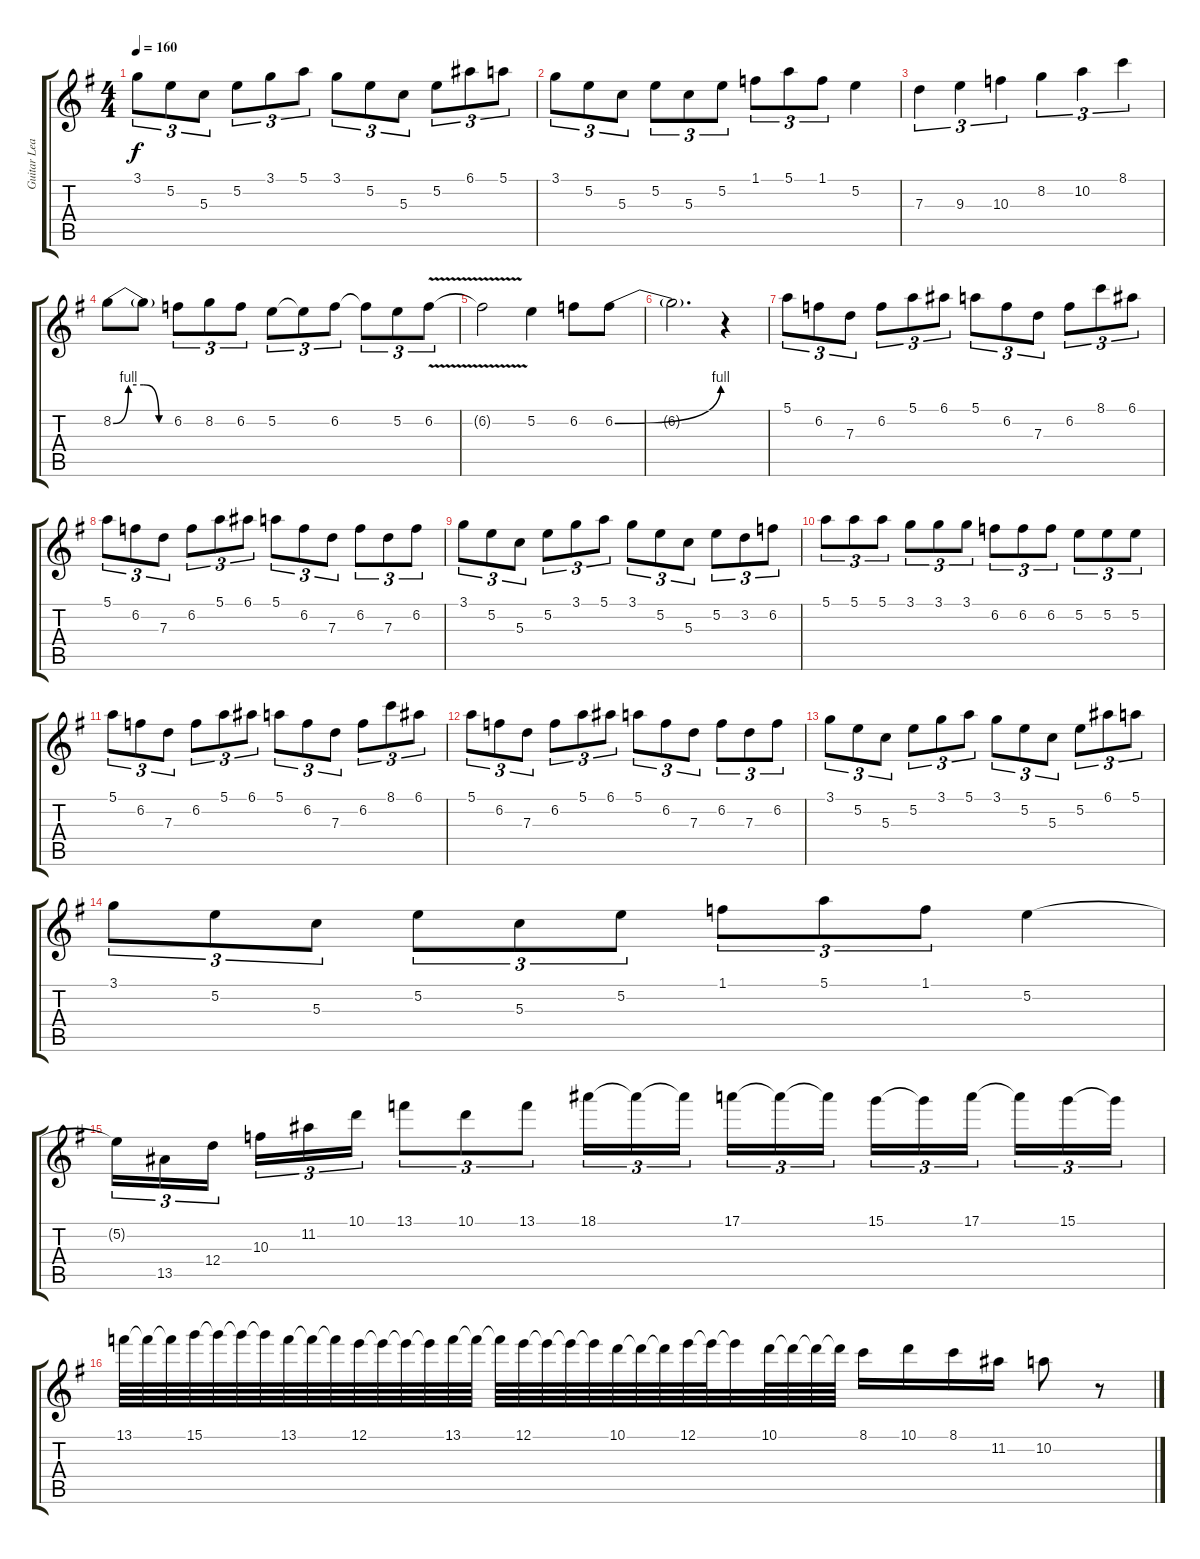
\track ("Guitar Lead" "Guitar Lea") {instrument distortionguitar}
\staff {score tabs}
\tuning (E4 B3 G3 D3 A2 E2) {hide}
\ts (4 4)
\tempo 160
\clef g2
\ks g
3.1.8{tu (3 2) dy f} 5.2.8{tu (3 2)} 5.3.8{tu (3 2)} 5.2.8{tu (3 2)} 3.1.8{tu (3 2)} 5.1.8{tu (3 2)} 3.1.8{tu (3 2)} 5.2.8{tu (3 2)} 5.3.8{tu (3 2)} 5.2.8{tu (3 2)} 6.1.8{tu (3 2)} 5.1.8{tu (3 2)} |
3.1.8{tu (3 2)} 5.2.8{tu (3 2)} 5.3.8{tu (3 2)} 5.2.8{tu (3 2)} 5.3.8{tu (3 2)} 5.2.8{tu (3 2)} 1.1.8{tu (3 2)} 5.1.8{tu (3 2)} 1.1.8{tu (3 2)} 5.2.4 |
7.3.4{tu (3 2)} 9.3.4{tu (3 2)} 10.3.4{tu (3 2)} 8.2.4{tu (3 2)} 10.2.4{tu (3 2)} 8.1.4{tu (3 2)} |
8.2{be (custom 0 0 15 4 30 4 45 0 58 0 60 0)}.8 8.2{t}.8 6.2.8{tu (3 2)} 8.2.8{tu (3 2)} 6.2.8{tu (3 2)} 5.2.8{tu (3 2)} 5.2{t}.8{tu (3 2)} 6.2.8{tu (3 2)} 6.2{t}.8{tu (3 2)} 5.2.8{tu (3 2)} 6.2{v}.8{tu (3 2)} |
6.2{t}.2 5.2.4 6.2.8 6.2{be (bend 0 0 60 4)}.8 |
6.2{t}.2{d} r.4 |
5.1.8{tu (3 2)} 6.2.8{tu (3 2)} 7.3.8{tu (3 2)} 6.2.8{tu (3 2)} 5.1.8{tu (3 2)} 6.1.8{tu (3 2)} 5.1.8{tu (3 2)} 6.2.8{tu (3 2)} 7.3.8{tu (3 2)} 6.2.8{tu (3 2)} 8.1.8{tu (3 2)} 6.1.8{tu (3 2)} |
5.1.8{tu (3 2)} 6.2.8{tu (3 2)} 7.3.8{tu (3 2)} 6.2.8{tu (3 2)} 5.1.8{tu (3 2)} 6.1.8{tu (3 2)} 5.1.8{tu (3 2)} 6.2.8{tu (3 2)} 7.3.8{tu (3 2)} 6.2.8{tu (3 2)} 7.3.8{tu (3 2)} 6.2.8{tu (3 2)} |
3.1.8{tu (3 2)} 5.2.8{tu (3 2)} 5.3.8{tu (3 2)} 5.2.8{tu (3 2)} 3.1.8{tu (3 2)} 5.1.8{tu (3 2)} 3.1.8{tu (3 2)} 5.2.8{tu (3 2)} 5.3.8{tu (3 2)} 5.2.8{tu (3 2)} 3.2.8{tu (3 2)} 6.2.8{tu (3 2)} |
5.1.8{tu (3 2)} 5.1.8{tu (3 2)} 5.1.8{tu (3 2)} 3.1.8{tu (3 2)} 3.1.8{tu (3 2)} 3.1.8{tu (3 2)} 6.2.8{tu (3 2)} 6.2.8{tu (3 2)} 6.2.8{tu (3 2)} 5.2.8{tu (3 2)} 5.2.8{tu (3 2)} 5.2.8{tu (3 2)} |
5.1.8{tu (3 2)} 6.2.8{tu (3 2)} 7.3.8{tu (3 2)} 6.2.8{tu (3 2)} 5.1.8{tu (3 2)} 6.1.8{tu (3 2)} 5.1.8{tu (3 2)} 6.2.8{tu (3 2)} 7.3.8{tu (3 2)} 6.2.8{tu (3 2)} 8.1.8{tu (3 2)} 6.1.8{tu (3 2)} |
5.1.8{tu (3 2)} 6.2.8{tu (3 2)} 7.3.8{tu (3 2)} 6.2.8{tu (3 2)} 5.1.8{tu (3 2)} 6.1.8{tu (3 2)} 5.1.8{tu (3 2)} 6.2.8{tu (3 2)} 7.3.8{tu (3 2)} 6.2.8{tu (3 2)} 7.3.8{tu (3 2)} 6.2.8{tu (3 2)} |
3.1.8{tu (3 2)} 5.2.8{tu (3 2)} 5.3.8{tu (3 2)} 5.2.8{tu (3 2)} 3.1.8{tu (3 2)} 5.1.8{tu (3 2)} 3.1.8{tu (3 2)} 5.2.8{tu (3 2)} 5.3.8{tu (3 2)} 5.2.8{tu (3 2)} 6.1.8{tu (3 2)} 5.1.8{tu (3 2)} |
3.1.8{tu (3 2)} 5.2.8{tu (3 2)} 5.3.8{tu (3 2)} 5.2.8{tu (3 2)} 5.3.8{tu (3 2)} 5.2.8{tu (3 2)} 1.1.8{tu (3 2)} 5.1.8{tu (3 2)} 1.1.8{tu (3 2)} 5.2.4 |
5.2{t}.16{tu (3 2)} 13.5.16{tu (3 2)} 12.4.16{tu (3 2) beam splitsecondary} 10.3.16{tu (3 2)} 11.2.16{tu (3 2)} 10.1.16{tu (3 2)} 13.1.8{tu (3 2)} 10.1.8{tu (3 2)} 13.1.8{tu (3 2)} 18.1.16{tu (3 2)} 18.1{t}.16{tu (3 2)} 18.1{t}.16{tu (3 2) beam splitsecondary} 17.1.16{tu (3 2)} 17.1{t}.16{tu (3 2)} 17.1{t}.16{tu (3 2)} 15.1.16{tu (3 2)} 15.1{t}.16{tu (3 2)} 17.1.16{tu (3 2) beam splitsecondary} 17.1{t}.16{tu (3 2)} 15.1.16{tu (3 2)} 15.1{t}.16{tu (3 2)} |
13.1.64 13.1{t}.64 13.1{t}.64 15.1.64 15.1{t}.64 15.1{t}.64 15.1{t}.64 13.1.64 13.1{t}.64 13.1{t}.64 12.1.64 12.1{t}.64 12.1{t}.64 12.1{t}.64 13.1.64 13.1{t}.64 13.1{t}.64 12.1.64 12.1{t}.64 12.1{t}.64 12.1{t}.64 10.1.64 10.1{t}.64 10.1{t}.64 12.1.64 12.1{t}.64 12.1{t}.32 10.1.64 10.1{t}.64 10.1{t}.64 10.1{t}.64 8.1.16 10.1.16 8.1.16 11.2.16 10.2.8 r.8
